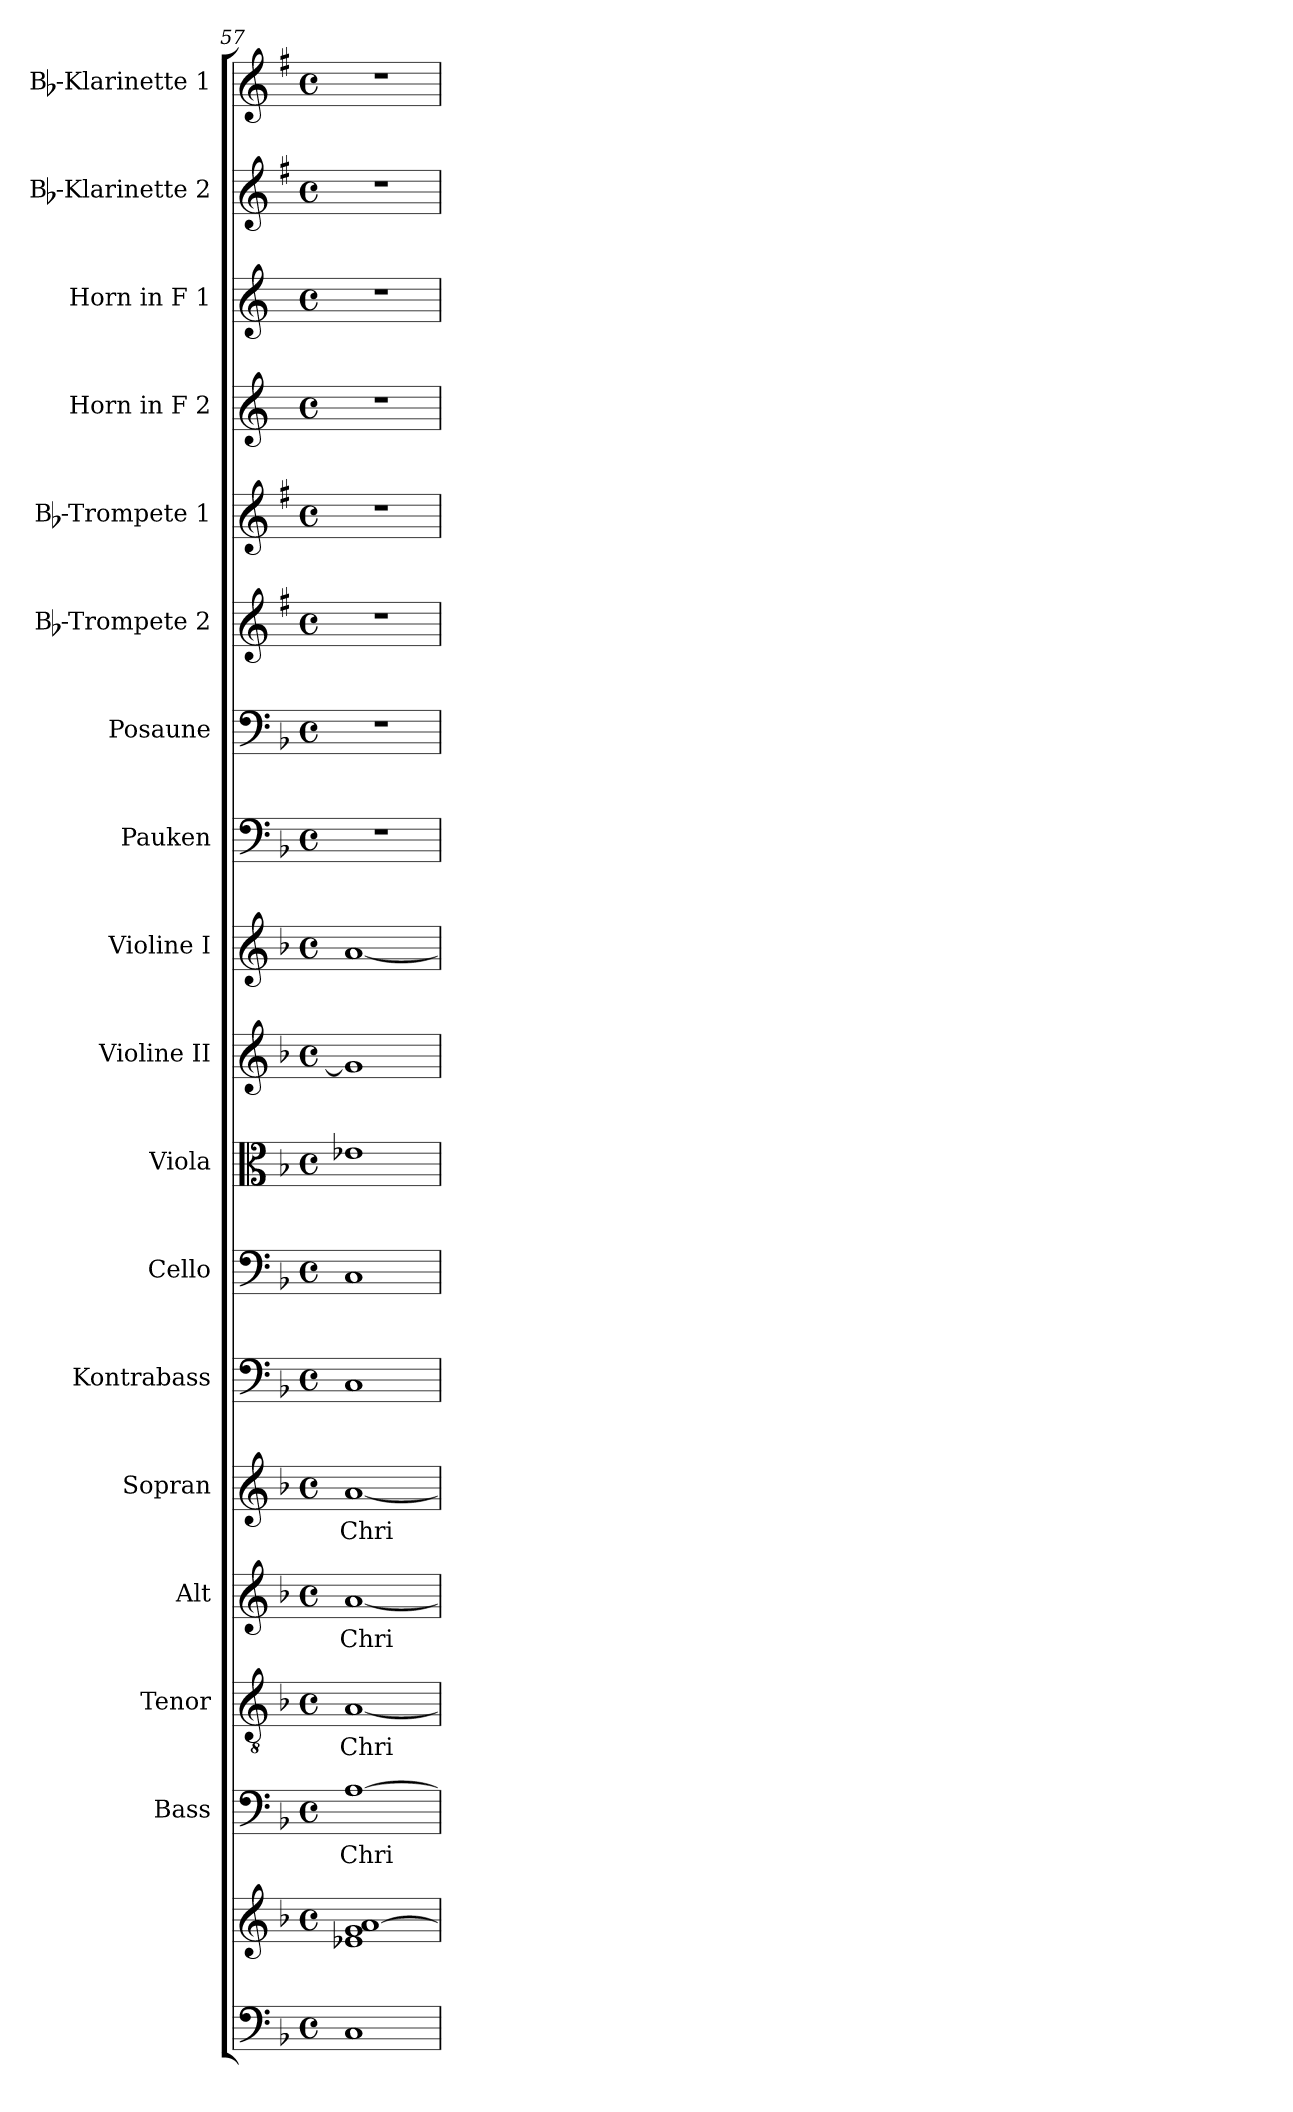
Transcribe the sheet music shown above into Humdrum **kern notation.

**kern	**kern	**kern	**text	**kern	**text	**kern	**text	**kern	**text	**kern	**kern	**kern	**kern	**kern	**kern	**kern	**kern	**kern	**kern	**kern	**kern	**kern
*part18	*part18	*part17	*part17	*part16	*part16	*part15	*part15	*part14	*part14	*part13	*part12	*part11	*part10	*part9	*part8	*part7	*part6	*part5	*part4	*part3	*part2	*part1
*staff19	*staff18	*staff17	*staff17	*staff16	*staff16	*staff15	*staff15	*staff14	*staff14	*staff13	*staff12	*staff11	*staff10	*staff9	*staff8	*staff7	*staff6	*staff5	*staff4	*staff3	*staff2	*staff1
*	*	*I"Bass	*	*I"Tenor	*	*I"Alt	*	*I"Sopran	*	*I"Kontrabass	*I"Cello	*I"Viola	*I"Violine II	*I"Violine I	*I"Pauken	*I"Posaune	*I"Bb-Trompete 2	*I"Bb-Trompete 1	*I"Horn in F 2	*I"Horn in F 1	*I"Bb-Klarinette 2	*I"Bb-Klarinette 1
*	*	*I'B.	*	*I'T.	*	*I'A.	*	*I'S.	*	*I'Kb.	*	*I'Vla.	*I'Vl. II	*I'Vl. I	*I'Pk.	*I'Pos.	*I'Bb Trp. 2	*I'Bb Trp. 1	*	*	*I'Bb Kl. 2	*I'Bb Kl. 1
*clefF4	*clefG2	*clefF4	*	*clefGv2	*	*clefG2	*	*clefG2	*	*clefF4	*clefF4	*clefC3	*clefG2	*clefG2	*clefF4	*clefF4	*clefG2	*clefG2	*clefG2	*clefG2	*clefG2	*clefG2
*	*	*	*	*	*	*	*	*	*	*ITrd7c12	*	*	*	*	*	*	*ITrd1c2	*ITrd1c2	*ITrd4c7	*ITrd4c7	*ITrd1c2	*ITrd1c2
*k[b-]	*k[b-]	*k[b-]	*	*k[b-]	*	*k[b-]	*	*k[b-]	*	*k[b-]	*k[b-]	*k[b-]	*k[b-]	*k[b-]	*k[b-]	*k[b-]	*k[b-]	*k[b-]	*k[b-]	*k[b-]	*k[b-]	*k[b-]
*F:	*F:	*F:	*	*F:	*	*F:	*	*F:	*	*F:	*F:	*F:	*F:	*F:	*F:	*F:	*F:	*F:	*F:	*F:	*F:	*F:
*M4/4	*M4/4	*M4/4	*	*M4/4	*	*M4/4	*	*M4/4	*	*M4/4	*M4/4	*M4/4	*M4/4	*M4/4	*M4/4	*M4/4	*M4/4	*M4/4	*M4/4	*M4/4	*M4/4	*M4/4
*met(c)	*met(c)	*met(c)	*	*met(c)	*	*met(c)	*	*met(c)	*	*met(c)	*met(c)	*met(c)	*met(c)	*met(c)	*met(c)	*met(c)	*met(c)	*met(c)	*met(c)	*met(c)	*met(c)	*met(c)
=57	=57	=57	=57	=57	=57	=57	=57	=57	=57	=57	=57	=57	=57	=57	=57	=57	=57	=57	=57	=57	=57	=57
*	*^	*	*	*	*	*	*	*	*	*	*	*	*	*	*	*	*	*	*	*	*	*
!	!	!	!	!LO:LY:b	!	!LO:LY:b	!	!LO:LY:b	!	!LO:LY:b	!	!	!	!	!	!	!	!	!	!	!	!	!
1C	1g [>1a	1e-X	[1A	-Chri-	[1A	Chri-	[1a	Chri-	[1a	Chri-	1CC	1C	1e-X	1g]	[1a	1r	1r	1r	1r	1r	1r	1r	1r
*	*v	*v	*	*	*	*	*	*	*	*	*	*	*	*	*	*	*	*	*	*	*	*	*
=	=	=	=	=	=	=	=	=	=	=	=	=	=	=	=	=	=	=	=	=	=	=
*-	*-	*-	*-	*-	*-	*-	*-	*-	*-	*-	*-	*-	*-	*-	*-	*-	*-	*-	*-	*-	*-	*-
